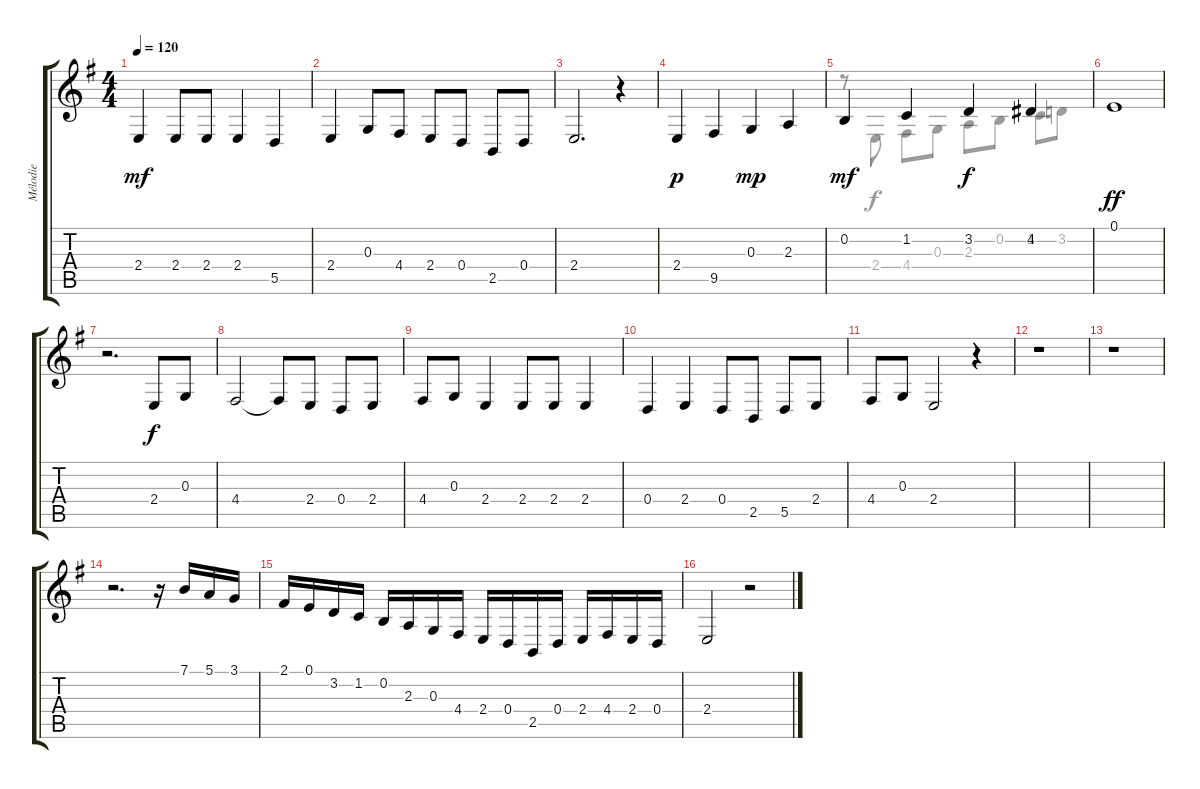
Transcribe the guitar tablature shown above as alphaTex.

\track ("Mélodie" "Mélodie") {instrument lead1square}
\staff {score tabs}
\tuning (E4 B3 G3 D3 A2 E2) {hide}
\voice
\ts (4 4)
\tempo 120
\clef g2
\ks g
2.4.4{dy mf instrument lead1square} 2.4.8 2.4.8 2.4.4 5.5.4 |
2.4.4 0.3.8 4.4.8 2.4.8 0.4.8 2.5.8 0.4.8 |
2.4.2{d} r.4 |
2.4.4{dy p} 9.5.4 0.3.4{dy mp} 2.3.4 |
0.2.4{dy mf} 1.2.4 3.2.4{dy f} 4.2.4 |
0.1.1{dy ff} |
r.2{d} 2.4.8{dy f} 0.3.8 |
4.4.2 4.4{t}.8 2.4.8 0.4.8 2.4.8 |
4.4.8 0.3.8 2.4.4 2.4.8 2.4.8 2.4.4 |
0.4.4 2.4.4 0.4.8 2.5.8 5.5.8 2.4.8 |
4.4.8 0.3.8 2.4.2 r.4 |
r.1 |
r.1 |
r.2{d} r.16 7.1.16 5.1.16 3.1.16 |
2.1.16 0.1.16 3.2.16 1.2.16 0.2.16 2.3.16 0.3.16 4.4.16 2.4.16 0.4.16 2.5.16 0.4.16 2.4.16 4.4.16 2.4.16 0.4.16 |
2.4.2 r.2
\voice
\clef g2
\ottava regular
\simile none
\ks g
|
|
|
|
r.8 2.4.8 4.4.8 0.3.8 2.3.8 0.2.8 1.2.8 3.2.8 |
|
|
|
|
|
|
|
|
|
|
